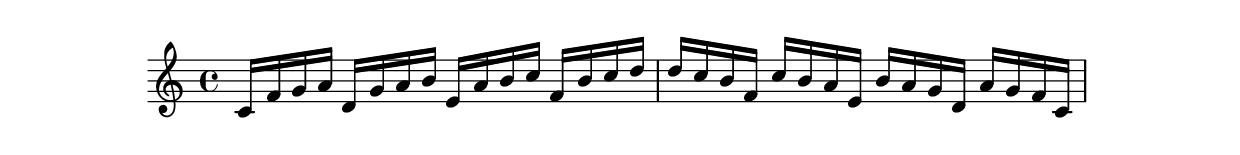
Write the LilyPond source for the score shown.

\version "2.19.83"
\language "english"
\score
{
    \context Staff = "Staff_1"
    {
        \context Voice = "Voice_1"
        {
            c'16
            f'16
            g'16
            a'16
            d'16
            g'16
            a'16
            b'16
            e'16
            a'16
            b'16
            c''16
            f'16
            b'16
            c''16
            d''16
            d''16
            c''16
            b'16
            f'16
            c''16
            b'16
            a'16
            e'16
            b'16
            a'16
            g'16
            d'16
            a'16
            g'16
            f'16
            c'16
        }
    }
}